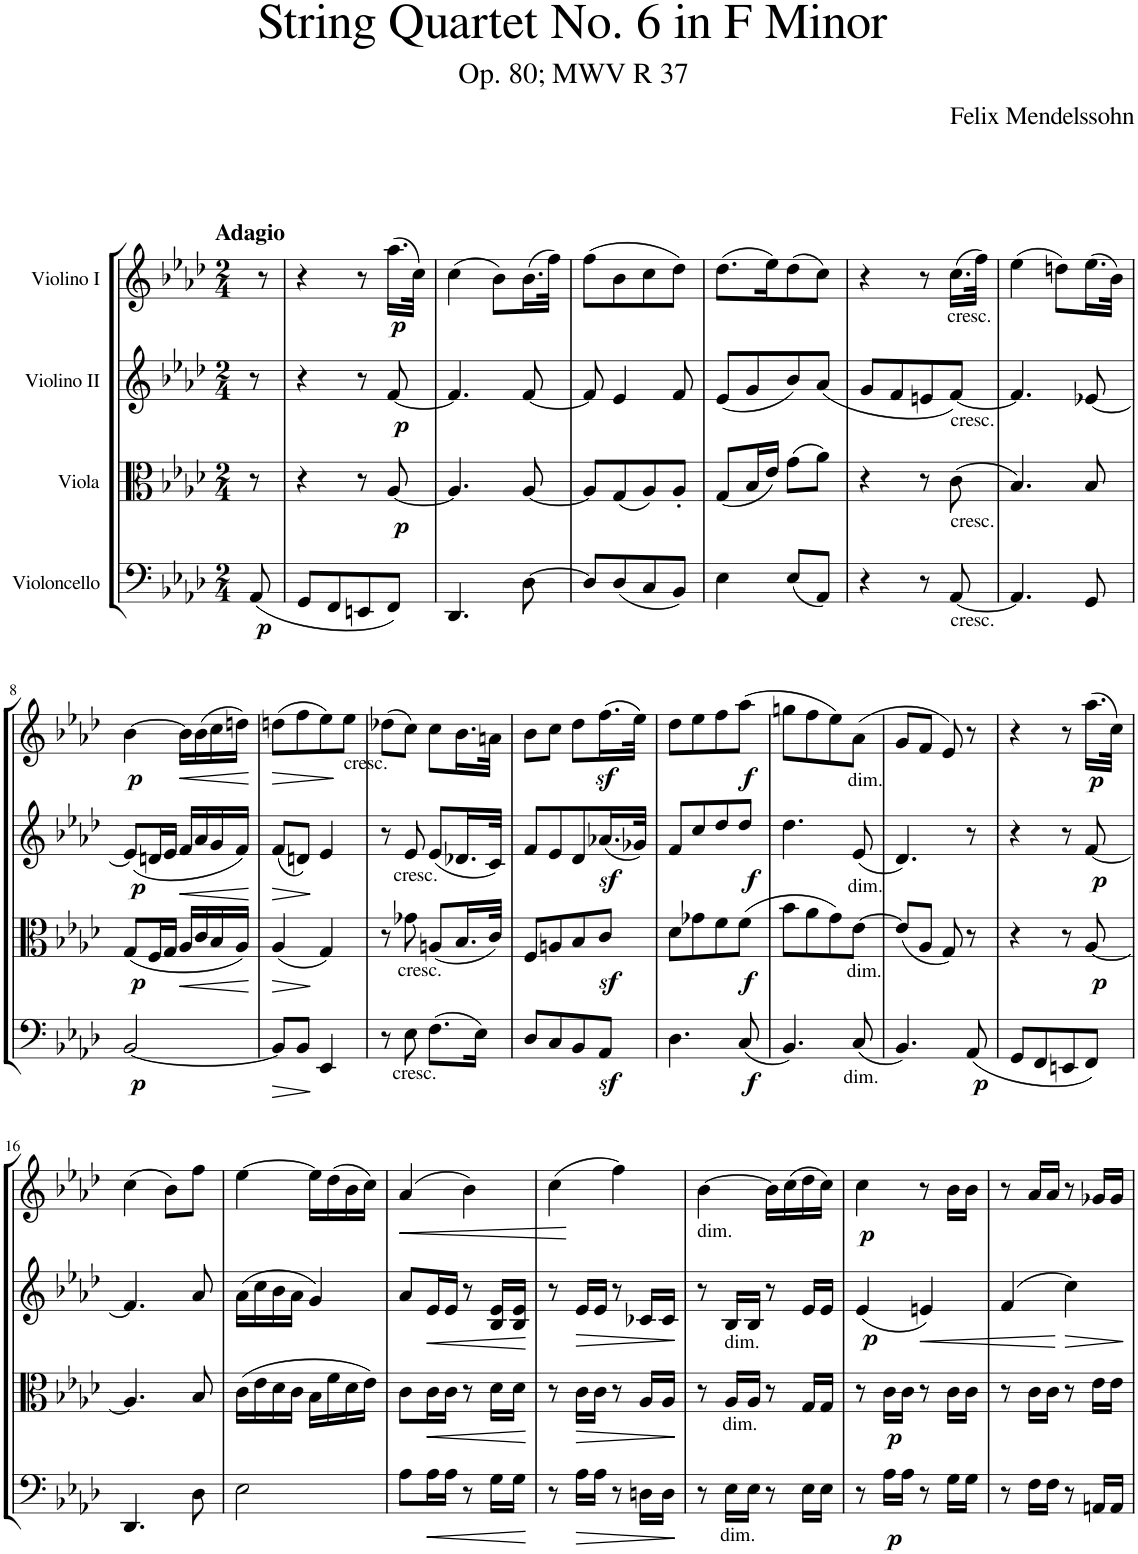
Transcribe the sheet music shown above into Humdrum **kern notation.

**kern	**dynam	**kern	**dynam	**kern	**dynam	**kern	**dynam
*part4	*part4	*part3	*part3	*part2	*part2	*part1	*part1
*staff4	*staff4	*staff3	*staff3	*staff2	*staff2	*staff1	*staff1
*I"Violoncello	*	*I"Viola	*	*I"Violino II	*	*I"Violino I	*
*I'Vc	*	*I'Vla	*	*I'Vln	*	*I'Vln	*
*clefF4	*	*clefC3	*	*clefG2	*	*clefG2	*
*k[b-e-a-d-]	*	*k[b-e-a-d-]	*	*k[b-e-a-d-]	*	*k[b-e-a-d-]	*
*M2/4	*	*M2/4	*	*M2/4	*	*M2/4	*
=1	=1	=1	=1	=1	=1	=1	=1
!	!	!	!	!	!	!LO:TX:a:B:t=Adagio	!
!	!LO:DY:b	!	!	!	!	!	!
(8AA-/	p	8r	.	8r	.	8r	.
=2	=2	=2	=2	=2	=2	=2	=2
8GG/L	.	4r	.	4r	.	4r	.
8FF/	.	.	.	.	.	.	.
8EEn/	.	8r	.	8r	.	8r	.
!	!	!	!LO:DY:b	!	!LO:DY:b	!	!LO:DY:b
8FF/J)	.	[8A-/	p	[8f/	p	(16.aa-\LL	p
.	.	.	.	.	.	32cc\JJk)	.
=3	=3	=3	=3	=3	=3	=3	=3
4.DD-/	.	4.A-/]	.	4.f/]	.	(4cc\	.
.	.	.	.	.	.	8b-\L)	.
[8D-\	.	[8A-/	.	[8f/	.	(16.b-\L	.
.	.	.	.	.	.	32ff\JJk)	.
=4	=4	=4	=4	=4	=4	=4	=4
8D-/L]	.	8A-/L]	.	8f/]	.	(8ff\L	.
(8D-/	.	(8G/	.	4e-/	.	8b-\	.
8C/	.	8A-/)	.	.	.	8cc\	.
8BB-/J)	.	8A-'/J	.	8f/	.	8dd-\J)	.
=5	=5	=5	=5	=5	=5	=5	=5
4E-\	.	(8G/L	.	(8e-/L	.	(8.dd-\L	.
.	.	16B-/L	.	8g/	.	.	.
.	.	16e-/JJ)	.	.	.	16ee-\K)	.
(8E-/L	.	(8g\L	.	8b-/)	.	(8dd-\	.
8AA-/J)	.	8a-\J)	.	(8a-/J	.	8cc\J)	.
=6	=6	=6	=6	=6	=6	=6	=6
4r	.	4r	.	8g/L	.	4r	.
.	.	.	.	8f/	.	.	.
8r	.	8r	.	8en/	.	8r	.
!	!	!	!	!	!	!LO:TX:b:t=cresc.	!
!	!	!	!	!LO:TX:b:t=cresc.	!	!	!
!	!	!LO:TX:b:t=cresc.	!	!	!	!	!
!LO:TX:b:t=cresc.	!	!	!	!	!	!	!
[8AA-/	.	(8c\	.	[8f/J)	.	(16.cc\LL	.
.	.	.	.	.	.	32ff\JJk)	.
=7	=7	=7	=7	=7	=7	=7	=7
4.AA-/]	.	4.B-/)	.	4.f/]	.	(4ee-\	.
.	.	.	.	.	.	8ddn\L)	.
8GG/	.	8B-/	.	[8e-X/	.	(16.ee-\L	.
.	.	.	.	.	.	32b-\JJk)	.
!!LO:LB:g=z
=8	=8	=8	=8	=8	=8	=8	=8
!	!LO:DY:b	!	!LO:DY:b	!	!LO:DY:b	!	!LO:DY:b
[2BB-/	p	(8G/L	p	(8e-/L]	p	[4b-\	p
.	.	16F/L	.	16dn/L	.	.	.
.	.	16G/JJ	.	16e-/JJ	.	.	.
!	!	!	!LO:HP:b	!	!LO:HP:b	!	!LO:HP:b
.	.	16A-/LL	<	16f/LL	<	16b-\LL]	<
.	.	16c/	.	16a-/	.	(16b-\	.
.	.	16B-/	.	16g/	.	16cc\	.
.	.	16A-/JJ)	.	16f/JJ)	.	16ddn\JJ)	.
.	.	.	[	.	[	.	[
=9	=9	=9	=9	=9	=9	=9	=9
!	!LO:HP:b	!	!LO:HP:b	!	!LO:HP:b	!	!LO:HP:b
8BB-/L]	>	(4A-/	>	(8f/L	>	(8ddn\L	>
8BB-/J	.	.	.	8dn/J)	.	8ff\	.
4EE-/	]	4G/)	]	4e-/	]	8ee-\)	.
!	!	!	!	!	!	!LO:TX:b:t=cresc.	!
.	.	.	.	.	.	8ee-\J	]
=10	=10	=10	=10	=10	=10	=10	=10
8r	.	8r	.	8r	.	(8dd-X\L	.
!	!	!	!	!LO:TX:b:t=cresc.	!	!	!
!	!	!LO:TX:b:t=cresc.	!	!	!	!	!
!LO:TX:b:t=cresc.	!	!	!	!	!	!	!
8E-\	.	8g-X\	.	8e-/	.	8cc\J)	.
(8.F\L	.	(8An/L	.	(8e-/L	.	8cc\L	.
.	.	16.B-/L	.	16.d-X/L	.	16.b-\L	.
16E-\Jk)	.	.	.	.	.	.	.
.	.	32c/JJk)	.	32c/JJk)	.	32an\JJk	.
=11	=11	=11	=11	=11	=11	=11	=11
8D-/L	.	8F/L	.	8f/L	.	8b-\L	.
8C/	.	8An/	.	8e-/	.	8cc\J	.
8BB-/	.	8B-/	.	8d-/	.	8dd-\L	.
8AA-z</J	.	8cz</J	.	(16.a-Xz</L	.	(16.ffz<\L	.
.	.	.	.	32g-X/JJk)	.	32ee-\JJk)	.
=12	=12	=12	=12	=12	=12	=12	=12
4.D-\	.	8d-\L	.	8f/L	.	8dd-\L	.
.	.	8g-X\	.	8cc/	.	8ee-\	.
.	.	8f\	.	8dd-/	.	8ff\	.
!	!LO:DY:b	!	!LO:DY:b	!	!LO:DY:b	!	!LO:DY:b
(8C/	f	(8f\J	f	8dd-/J	f	(8aa-\J	f
=13	=13	=13	=13	=13	=13	=13	=13
4.BB-/)	.	8b-\L	.	4.dd-\	.	8ggn\L	.
.	.	8a-\	.	.	.	8ff\	.
.	.	8g\)	.	.	.	8ee-\)	.
!	!	!	!	!	!	!LO:TX:b:t=dim.	!
!	!	!	!	!LO:TX:b:t=dim.	!	!	!
!	!	!LO:TX:b:t=dim.	!	!	!	!	!
!LO:TX:b:t=dim.	!	!	!	!	!	!	!
(8C/	.	[8e-\J	.	(8e-/	.	(8a-\J	.
=14	=14	=14	=14	=14	=14	=14	=14
4.BB-/)	.	(8e-/L]	.	4.d-/)	.	8g/L	.
.	.	8A-/J	.	.	.	8f/J	.
.	.	8G/)	.	.	.	8e-/)	.
!	!LO:DY:b	!	!	!	!	!	!
(8AA-/	p	8r	.	8r	.	8r	.
=15	=15	=15	=15	=15	=15	=15	=15
8GG/L	.	4r	.	4r	.	4r	.
8FF/	.	.	.	.	.	.	.
8EEn/	.	8r	.	8r	.	8r	.
!	!	!	!LO:DY:b	!	!LO:DY:b	!	!LO:DY:b
8FF/J)	.	[8A-/	p	[8f/	p	(16.aa-\LL	p
.	.	.	.	.	.	32cc\JJk)	.
!!LO:LB:g=z
=16	=16	=16	=16	=16	=16	=16	=16
4.DD-/	.	4.A-/]	.	4.f/]	.	(4cc\	.
.	.	.	.	.	.	8b-\L)	.
8D-\	.	8B-/	.	8a-/	.	8ff\J	.
=17	=17	=17	=17	=17	=17	=17	=17
2E-\	.	(16c\LL	.	(16a-\LL	.	[4ee-\	.
.	.	16e-\	.	16cc\	.	.	.
.	.	16d-\	.	16b-\	.	.	.
.	.	16c\JJ	.	16a-\JJ	.	.	.
.	.	16B-\LL	.	4g/)	.	16ee-\LL]	.
.	.	16f\	.	.	.	(16dd-\	.
.	.	16d-\	.	.	.	16b-\	.
.	.	16e-\JJ)	.	.	.	16cc\JJ)	.
=18	=18	=18	=18	=18	=18	=18	=18
!	!	!	!	!	!	!	!LO:HP:b
8A-\L	.	8c\L	.	8a-/L	.	(4a-/	<
!	!LO:HP:b	!	!LO:HP:b	!	!LO:HP:b	!	!
16A-\L	<	16c\L	<	16e-/L	<	.	.
16A-\JJ	.	16c\JJ	.	16e-/JJ	.	.	.
8r	.	8r	.	8r	.	4b-\)	.
16G\LL	.	16d-\LL	.	16B-/ 16e-/LL	.	.	.
16G\JJ	.	16d-\JJ	.	16B-/ 16e-/JJ	.	.	.
.	[	.	[	.	[	.	.
=19	=19	=19	=19	=19	=19	=19	=19
*	*	*	*	*	*	*^	*
8r	.	8r	.	8r	.	(4cc\	8ryy	.
!	!LO:HP:b	!	!LO:HP:b	!	!LO:HP:b	!	!	!
16A-\LL	>	16c\LL	>	16e-/LL	>	.	8ryy	[
16A-\JJ	.	16c\JJ	.	16e-/JJ	.	.	.	.
8r	.	8r	.	8r	.	4ff\)	4ryy	.
16Dn\LL	.	16A-/LL	.	16c-X/LL	.	.	.	.
16D\JJ	.	16A-/JJ	.	16c-/JJ	.	.	.	.
*	*	*	*	*	*	*v	*v	*
.	]	.	]	.	]	.	.
=20	=20	=20	=20	=20	=20	=20	=20
!	!	!	!	!	!	!LO:TX:b:t=dim.	!
8r	.	8r	.	8r	.	[4b-\	.
!	!	!	!	!LO:TX:b:t=dim.	!	!	!
!	!	!LO:TX:b:t=dim.	!	!	!	!	!
!LO:TX:b:t=dim.	!	!	!	!	!	!	!
16E-\LL	.	16A-/LL	.	16B-/LL	.	.	.
16E-\JJ	.	16A-/JJ	.	16B-/JJ	.	.	.
8r	.	8r	.	8r	.	16b-\LL]	.
.	.	.	.	.	.	(16cc\	.
16E-\LL	.	16G/LL	.	16e-/LL	.	16dd-\	.
16E-\JJ	.	16G/JJ	.	16e-/JJ	.	16cc\JJ)	.
=21	=21	=21	=21	=21	=21	=21	=21
!	!	!	!	!	!LO:DY:b	!	!LO:DY:b
8r	.	8r	.	(4e-/	p	4cc\	p
!	!LO:DY:b	!	!LO:DY:b	!	!	!	!
16A-\LL	p	16c\LL	p	.	.	.	.
16A-\JJ	.	16c\JJ	.	.	.	.	.
!	!	!	!	!	!LO:HP:b	!	!
8r	.	8r	.	4en/)	<	8r	.
16G\LL	.	16c\LL	.	.	.	16b-\LL	.
16G\JJ	.	16c\JJ	.	.	.	16b-\JJ	.
=22	=22	=22	=22	=22	=22	=22	=22
8r	.	8r	.	(4f/	.	8r	.
16F\LL	.	16c\LL	.	.	.	16a-/LL	.
16F\JJ	.	16c\JJ	.	.	.	16a-/JJ	.
!	!	!	!	!	!LO:HP:n=1:b	!	!
8r	.	8r	.	4cc\)	[ >	8r	.
16AAn/LL	.	16e-\LL	.	.	.	16g-X/LL	.
16AA/JJ	.	16e-\JJ	.	.	.	16g-/JJ	.
.	.	.	.	.	]	.	.
=	=	=	=	=	=	=	=
*-	*-	*-	*-	*-	*-	*-	*-
